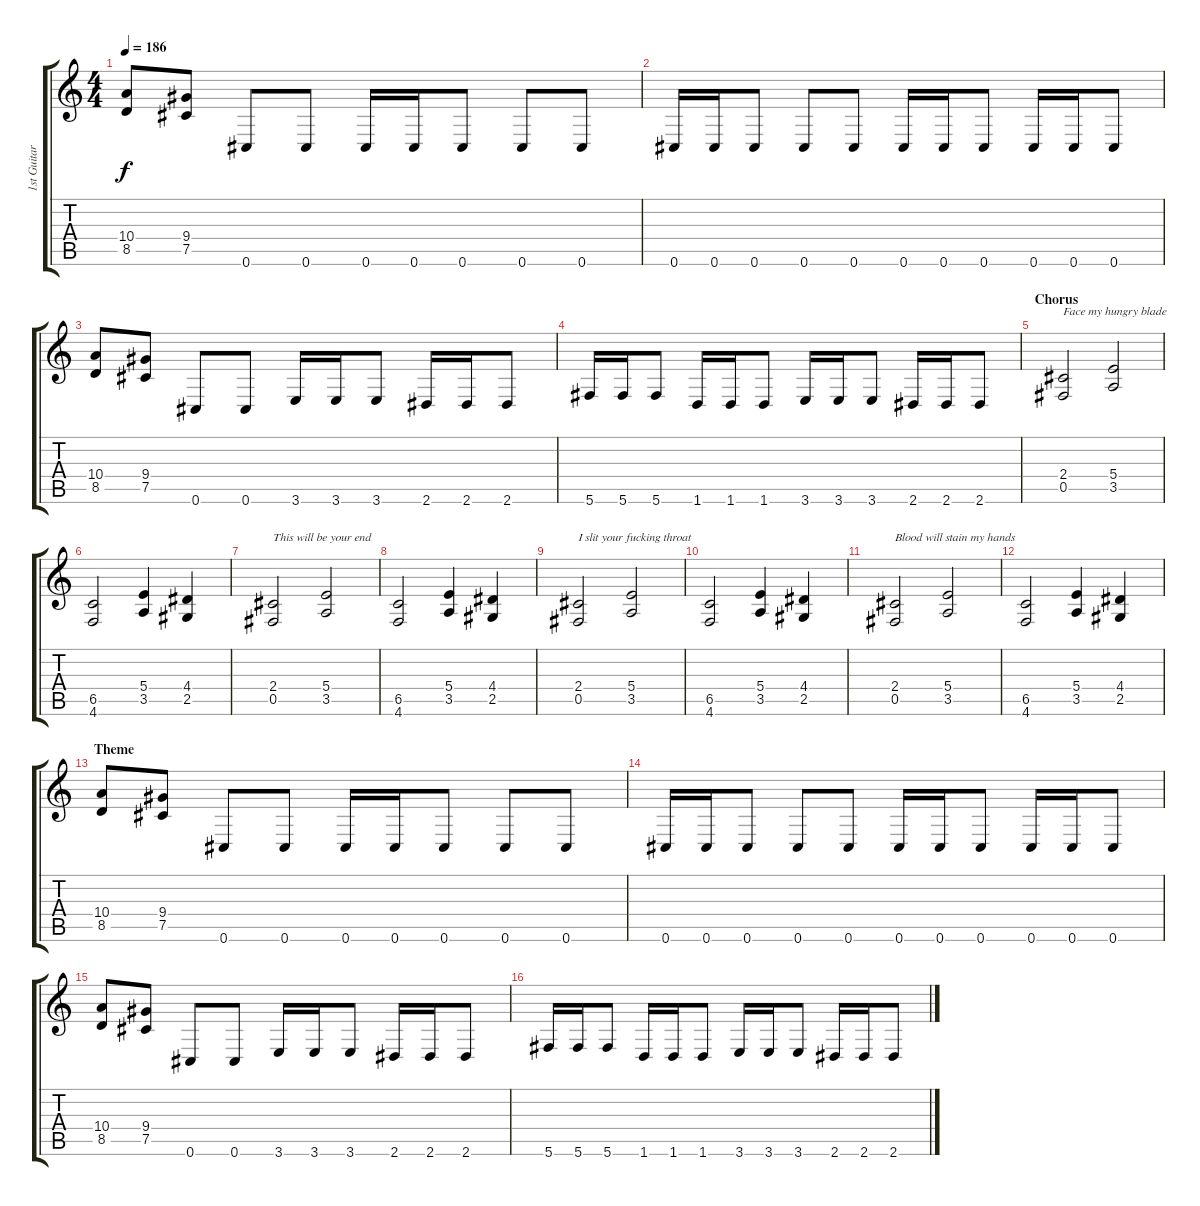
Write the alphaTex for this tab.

\track ("1st Guitar" "1st Guitar") {instrument distortionguitar}
\staff {score tabs}
\tuning (Db4 Ab3 E3 B2 Gb2 Db2) {hide}
\ts (4 4)
\tempo 186
\clef g2
\ks c
(10.4 8.5).8{dy f} (9.4 7.5).8 0.6.8 0.6.8 0.6.16 0.6.16 0.6.8 0.6.8 0.6.8 |
0.6.16 0.6.16 0.6.8 0.6.8 0.6.8 0.6.16 0.6.16 0.6.8 0.6.16 0.6.16 0.6.8 |
(10.4 8.5).8 (9.4 7.5).8 0.6.8 0.6.8 3.6.16 3.6.16 3.6.8 2.6.16 2.6.16 2.6.8 |
5.6.16 5.6.16 5.6.8 1.6.16 1.6.16 1.6.8 3.6.16 3.6.16 3.6.8 2.6.16 2.6.16 2.6.8 |
\section ("" "Chorus")
(2.4 0.5).2{txt "Face my hungry blade"} (5.4 3.5).2 |
(6.5 4.6).2 (5.4 3.5).4 (4.4 2.5).4 |
(2.4 0.5).2{txt "This will be your end"} (5.4 3.5).2 |
(6.5 4.6).2 (5.4 3.5).4 (4.4 2.5).4 |
(2.4 0.5).2{txt "I slit your fucking throat"} (5.4 3.5).2 |
(6.5 4.6).2 (5.4 3.5).4 (4.4 2.5).4 |
(2.4 0.5).2{txt "Blood will stain my hands"} (5.4 3.5).2 |
(6.5 4.6).2 (5.4 3.5).4 (4.4 2.5).4 |
\section ("" "Theme")
(10.4 8.5).8 (9.4 7.5).8 0.6.8 0.6.8 0.6.16 0.6.16 0.6.8 0.6.8 0.6.8 |
0.6.16 0.6.16 0.6.8 0.6.8 0.6.8 0.6.16 0.6.16 0.6.8 0.6.16 0.6.16 0.6.8 |
(10.4 8.5).8 (9.4 7.5).8 0.6.8 0.6.8 3.6.16 3.6.16 3.6.8 2.6.16 2.6.16 2.6.8 |
5.6.16 5.6.16 5.6.8 1.6.16 1.6.16 1.6.8 3.6.16 3.6.16 3.6.8 2.6.16 2.6.16 2.6.8
